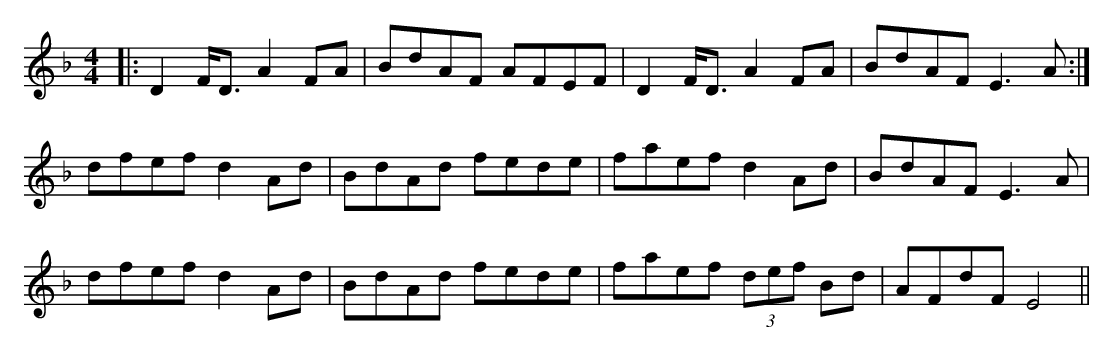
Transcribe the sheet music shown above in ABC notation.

X:1
M:4/4
K:Dmin
|:D2 F<D A2 FA|BdAF AFEF|D2 F<D A2 FA|BdAF E3 A:|
dfef d2 Ad|BdAd fede|faef d2 Ad|BdAF E3 A|
dfef d2 Ad|BdAd fede|faef (3def Bd|AFdF E4||
